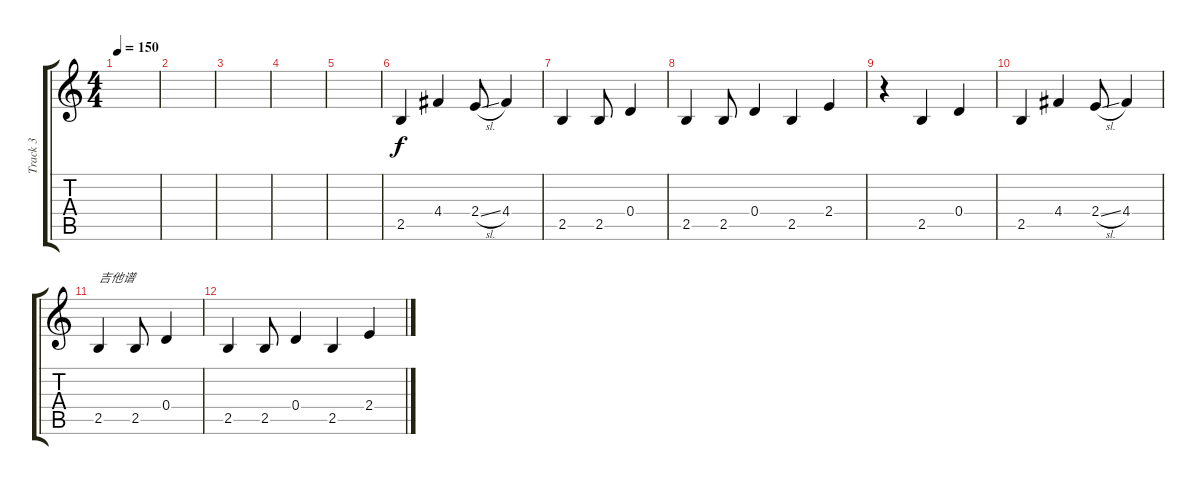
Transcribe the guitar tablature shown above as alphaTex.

\track ("Track 3" "Track 3") {instrument distortionguitar}
\staff {score tabs}
\tuning (E4 B3 G3 D3 A2 E2) {hide}
\ts (4 4)
\tempo 150
\clef g2
\ks c
|
|
|
|
|
2.5.4 4.4.4 2.4{sl}.8 4.4.4 |
2.5.4 2.5.8 0.4.4 |
2.5.4 2.5.8 0.4.4 2.5.4 2.4.4 |
r.4 2.5.4 0.4.4 |
2.5.4 4.4.4 2.4{sl}.8 4.4.4 |
2.5.4{txt "吉他谱"} 2.5.8 0.4.4 |
2.5.4 2.5.8 0.4.4 2.5.4 2.4.4
